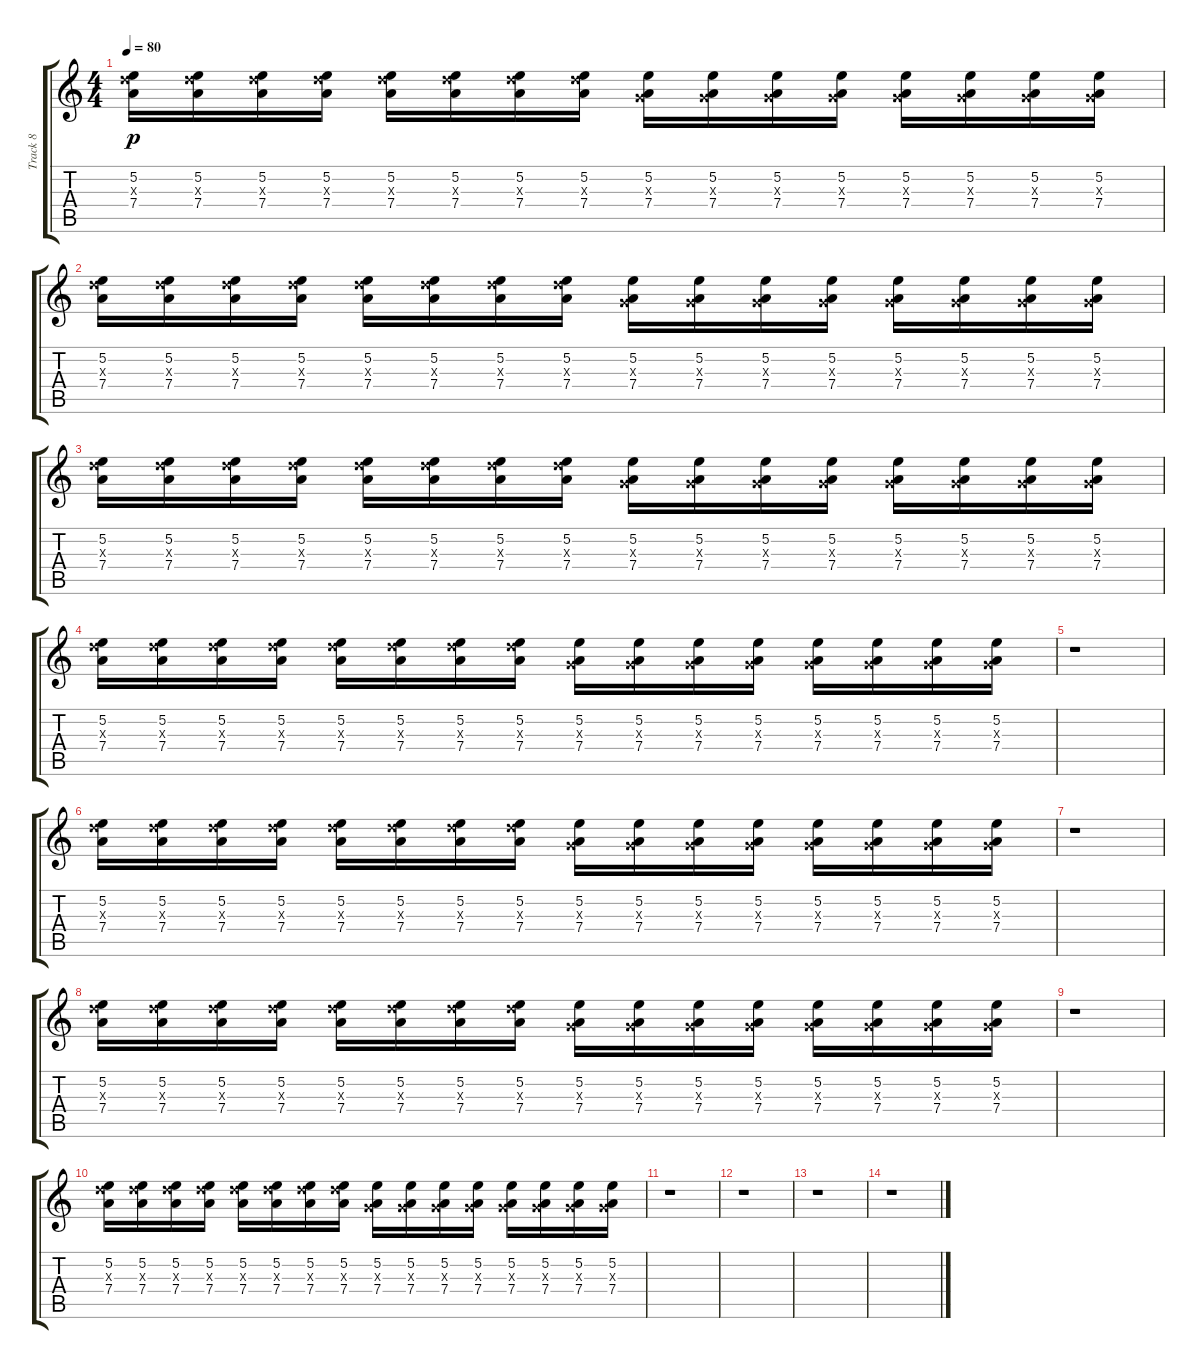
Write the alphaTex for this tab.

\track ("Track 8" "Track 8") {instrument distortionguitar}
\staff {score tabs}
\tuning (E4 B3 G3 D3 A2 E2) {hide}
\ts (4 4)
\tempo 80
\clef g2
\ks c
(5.2 7.3{x} 7.4).16{dy p} (5.2 7.3{x} 7.4).16 (5.2 7.3{x} 7.4).16 (5.2 7.3{x} 7.4).16 (5.2 7.3{x} 7.4).16 (5.2 7.3{x} 7.4).16 (5.2 7.3{x} 7.4).16 (5.2 7.3{x} 7.4).16 (5.2 0.3{x} 7.4).16 (5.2 0.3{x} 7.4).16 (5.2 0.3{x} 7.4).16 (5.2 0.3{x} 7.4).16 (5.2 0.3{x} 7.4).16 (5.2 0.3{x} 7.4).16 (5.2 0.3{x} 7.4).16 (5.2 0.3{x} 7.4).16 |
(5.2 7.3{x} 7.4).16 (5.2 7.3{x} 7.4).16 (5.2 7.3{x} 7.4).16 (5.2 7.3{x} 7.4).16 (5.2 7.3{x} 7.4).16 (5.2 7.3{x} 7.4).16 (5.2 7.3{x} 7.4).16 (5.2 7.3{x} 7.4).16 (5.2 0.3{x} 7.4).16 (5.2 0.3{x} 7.4).16 (5.2 0.3{x} 7.4).16 (5.2 0.3{x} 7.4).16 (5.2 0.3{x} 7.4).16 (5.2 0.3{x} 7.4).16 (5.2 0.3{x} 7.4).16 (5.2 0.3{x} 7.4).16 |
(5.2 7.3{x} 7.4).16 (5.2 7.3{x} 7.4).16 (5.2 7.3{x} 7.4).16 (5.2 7.3{x} 7.4).16 (5.2 7.3{x} 7.4).16 (5.2 7.3{x} 7.4).16 (5.2 7.3{x} 7.4).16 (5.2 7.3{x} 7.4).16 (5.2 0.3{x} 7.4).16 (5.2 0.3{x} 7.4).16 (5.2 0.3{x} 7.4).16 (5.2 0.3{x} 7.4).16 (5.2 0.3{x} 7.4).16 (5.2 0.3{x} 7.4).16 (5.2 0.3{x} 7.4).16 (5.2 0.3{x} 7.4).16 |
(5.2 7.3{x} 7.4).16 (5.2 7.3{x} 7.4).16 (5.2 7.3{x} 7.4).16 (5.2 7.3{x} 7.4).16 (5.2 7.3{x} 7.4).16 (5.2 7.3{x} 7.4).16 (5.2 7.3{x} 7.4).16 (5.2 7.3{x} 7.4).16 (5.2 0.3{x} 7.4).16 (5.2 0.3{x} 7.4).16 (5.2 0.3{x} 7.4).16 (5.2 0.3{x} 7.4).16 (5.2 0.3{x} 7.4).16 (5.2 0.3{x} 7.4).16 (5.2 0.3{x} 7.4).16 (5.2 0.3{x} 7.4).16 |
r.1 |
(5.2 7.3{x} 7.4).16 (5.2 7.3{x} 7.4).16 (5.2 7.3{x} 7.4).16 (5.2 7.3{x} 7.4).16 (5.2 7.3{x} 7.4).16 (5.2 7.3{x} 7.4).16 (5.2 7.3{x} 7.4).16 (5.2 7.3{x} 7.4).16 (5.2 0.3{x} 7.4).16 (5.2 0.3{x} 7.4).16 (5.2 0.3{x} 7.4).16 (5.2 0.3{x} 7.4).16 (5.2 0.3{x} 7.4).16 (5.2 0.3{x} 7.4).16 (5.2 0.3{x} 7.4).16 (5.2 0.3{x} 7.4).16 |
r.1 |
(5.2 7.3{x} 7.4).16 (5.2 7.3{x} 7.4).16 (5.2 7.3{x} 7.4).16 (5.2 7.3{x} 7.4).16 (5.2 7.3{x} 7.4).16 (5.2 7.3{x} 7.4).16 (5.2 7.3{x} 7.4).16 (5.2 7.3{x} 7.4).16 (5.2 0.3{x} 7.4).16 (5.2 0.3{x} 7.4).16 (5.2 0.3{x} 7.4).16 (5.2 0.3{x} 7.4).16 (5.2 0.3{x} 7.4).16 (5.2 0.3{x} 7.4).16 (5.2 0.3{x} 7.4).16 (5.2 0.3{x} 7.4).16 |
r.1 |
(5.2 7.3{x} 7.4).16 (5.2 7.3{x} 7.4).16 (5.2 7.3{x} 7.4).16 (5.2 7.3{x} 7.4).16 (5.2 7.3{x} 7.4).16 (5.2 7.3{x} 7.4).16 (5.2 7.3{x} 7.4).16 (5.2 7.3{x} 7.4).16 (5.2 0.3{x} 7.4).16 (5.2 0.3{x} 7.4).16 (5.2 0.3{x} 7.4).16 (5.2 0.3{x} 7.4).16 (5.2 0.3{x} 7.4).16 (5.2 0.3{x} 7.4).16 (5.2 0.3{x} 7.4).16 (5.2 0.3{x} 7.4).16 |
r.1 |
r.1 |
r.1 |
r.1
